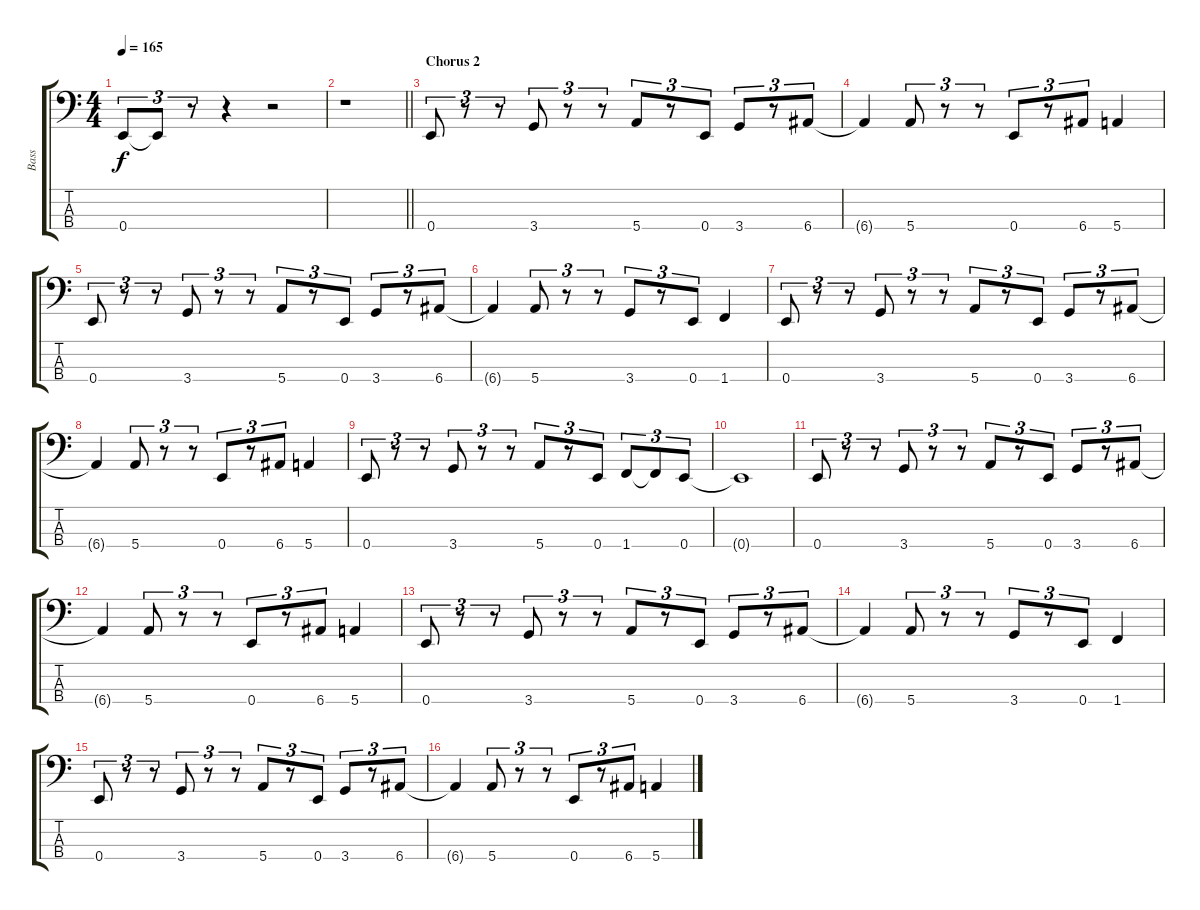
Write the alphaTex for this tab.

\track ("Bass" "Bass") {instrument electricbassfinger}
\staff {score tabs}
\tuning (G2 D2 A1 E1) {hide}
\ts (4 4)
\tempo 165
\clef f4
\ks c
0.4.8{tu (3 2) dy f} 0.4{t}.8{tu (3 2)} r.8{tu (3 2)} r.4 r.2 |
\barLineRight lightlight
r.1 |
\section ("" "Chorus 2")
0.4.8{tu (3 2)} r.8{tu (3 2)} r.8{tu (3 2)} 3.4.8{tu (3 2)} r.8{tu (3 2)} r.8{tu (3 2)} 5.4.8{tu (3 2)} r.8{tu (3 2)} 0.4.8{tu (3 2)} 3.4.8{tu (3 2)} r.8{tu (3 2)} 6.4.8{tu (3 2)} |
6.4{t}.4 5.4.8{tu (3 2)} r.8{tu (3 2)} r.8{tu (3 2)} 0.4.8{tu (3 2)} r.8{tu (3 2)} 6.4.8{tu (3 2)} 5.4.4 |
0.4.8{tu (3 2)} r.8{tu (3 2)} r.8{tu (3 2)} 3.4.8{tu (3 2)} r.8{tu (3 2)} r.8{tu (3 2)} 5.4.8{tu (3 2)} r.8{tu (3 2)} 0.4.8{tu (3 2)} 3.4.8{tu (3 2)} r.8{tu (3 2)} 6.4.8{tu (3 2)} |
6.4{t}.4 5.4.8{tu (3 2)} r.8{tu (3 2)} r.8{tu (3 2)} 3.4.8{tu (3 2)} r.8{tu (3 2)} 0.4.8{tu (3 2)} 1.4.4 |
0.4.8{tu (3 2)} r.8{tu (3 2)} r.8{tu (3 2)} 3.4.8{tu (3 2)} r.8{tu (3 2)} r.8{tu (3 2)} 5.4.8{tu (3 2)} r.8{tu (3 2)} 0.4.8{tu (3 2)} 3.4.8{tu (3 2)} r.8{tu (3 2)} 6.4.8{tu (3 2)} |
6.4{t}.4 5.4.8{tu (3 2)} r.8{tu (3 2)} r.8{tu (3 2)} 0.4.8{tu (3 2)} r.8{tu (3 2)} 6.4.8{tu (3 2)} 5.4.4 |
0.4.8{tu (3 2)} r.8{tu (3 2)} r.8{tu (3 2)} 3.4.8{tu (3 2)} r.8{tu (3 2)} r.8{tu (3 2)} 5.4.8{tu (3 2)} r.8{tu (3 2)} 0.4.8{tu (3 2)} 1.4.8{tu (3 2)} 1.4{t}.8{tu (3 2)} 0.4.8{tu (3 2)} |
0.4{t}.1 |
0.4.8{tu (3 2)} r.8{tu (3 2)} r.8{tu (3 2)} 3.4.8{tu (3 2)} r.8{tu (3 2)} r.8{tu (3 2)} 5.4.8{tu (3 2)} r.8{tu (3 2)} 0.4.8{tu (3 2)} 3.4.8{tu (3 2)} r.8{tu (3 2)} 6.4.8{tu (3 2)} |
6.4{t}.4 5.4.8{tu (3 2)} r.8{tu (3 2)} r.8{tu (3 2)} 0.4.8{tu (3 2)} r.8{tu (3 2)} 6.4.8{tu (3 2)} 5.4.4 |
0.4.8{tu (3 2)} r.8{tu (3 2)} r.8{tu (3 2)} 3.4.8{tu (3 2)} r.8{tu (3 2)} r.8{tu (3 2)} 5.4.8{tu (3 2)} r.8{tu (3 2)} 0.4.8{tu (3 2)} 3.4.8{tu (3 2)} r.8{tu (3 2)} 6.4.8{tu (3 2)} |
6.4{t}.4 5.4.8{tu (3 2)} r.8{tu (3 2)} r.8{tu (3 2)} 3.4.8{tu (3 2)} r.8{tu (3 2)} 0.4.8{tu (3 2)} 1.4.4 |
0.4.8{tu (3 2)} r.8{tu (3 2)} r.8{tu (3 2)} 3.4.8{tu (3 2)} r.8{tu (3 2)} r.8{tu (3 2)} 5.4.8{tu (3 2)} r.8{tu (3 2)} 0.4.8{tu (3 2)} 3.4.8{tu (3 2)} r.8{tu (3 2)} 6.4.8{tu (3 2)} |
6.4{t}.4 5.4.8{tu (3 2)} r.8{tu (3 2)} r.8{tu (3 2)} 0.4.8{tu (3 2)} r.8{tu (3 2)} 6.4.8{tu (3 2)} 5.4.4
